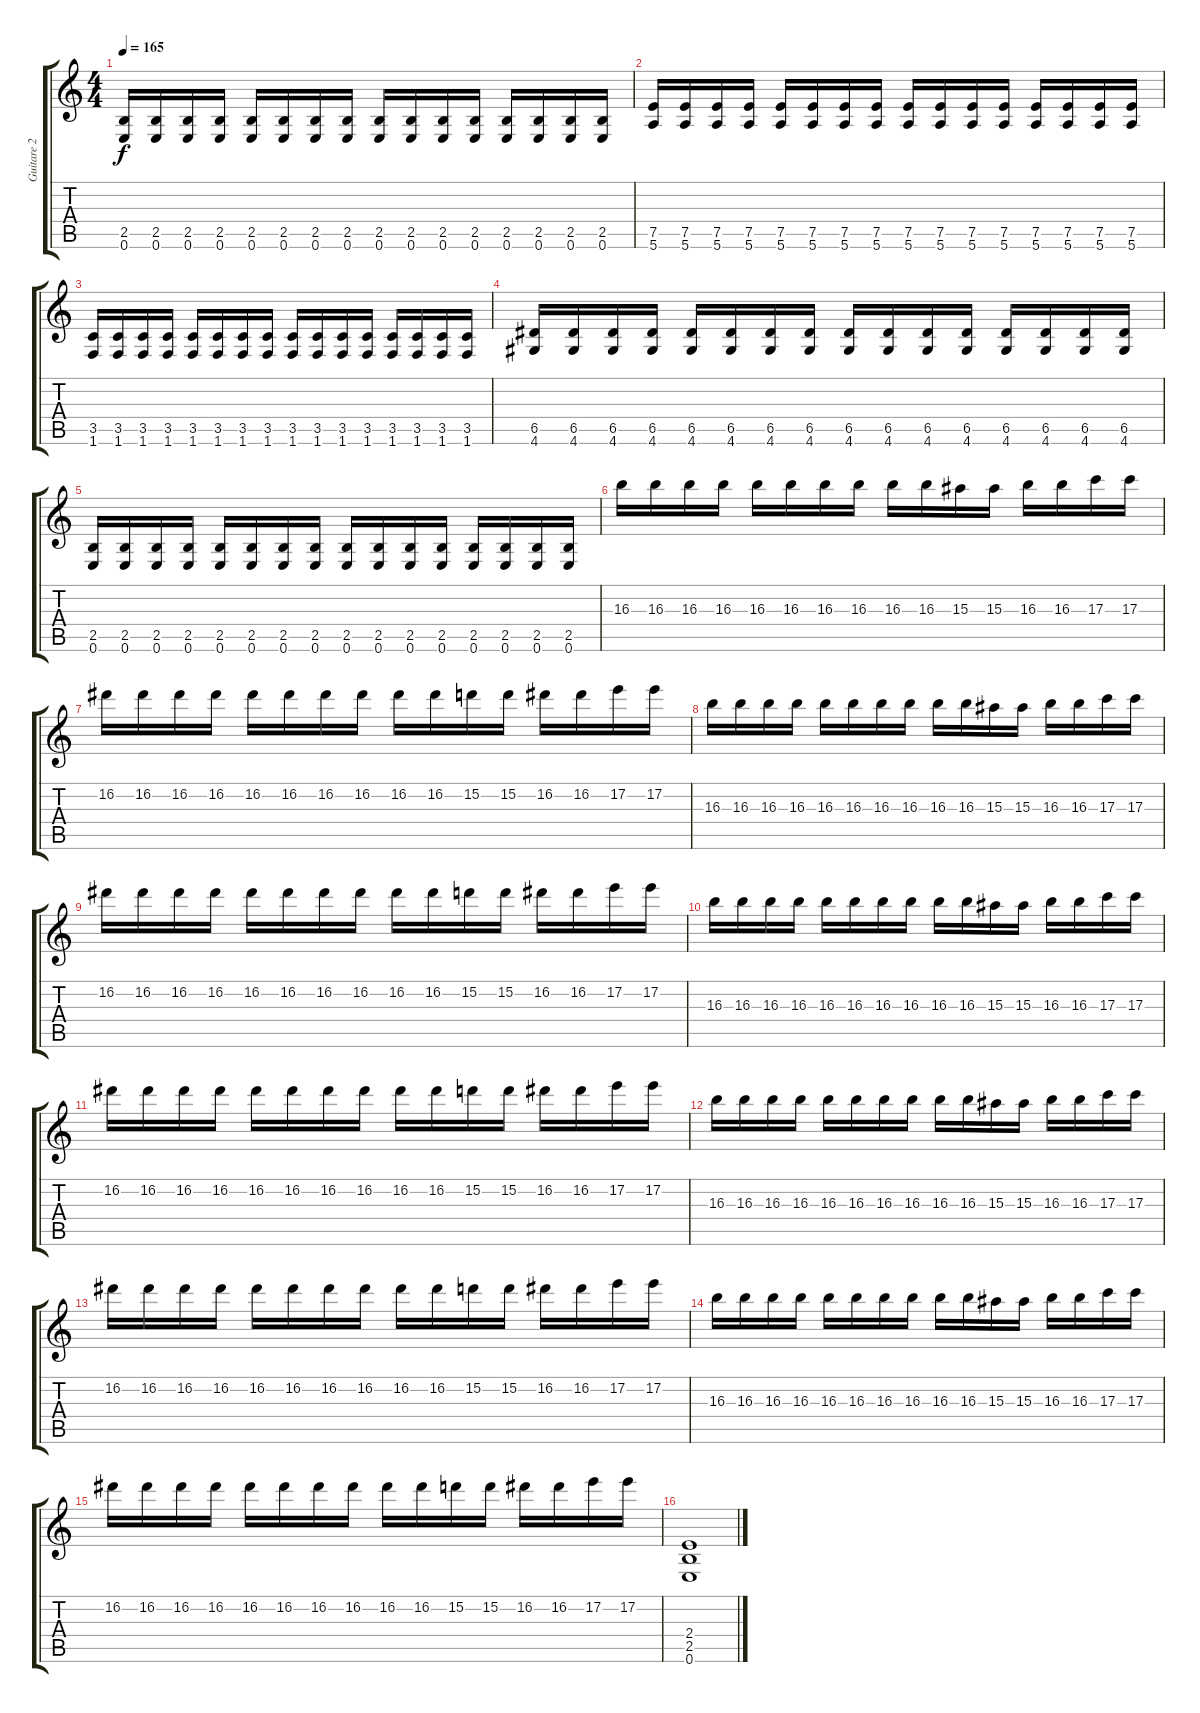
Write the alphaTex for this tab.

\track ("Guitare 2" "Guitare 2") {instrument distortionguitar}
\staff {score tabs}
\tuning (E4 B3 G3 D3 A2 E2) {hide}
\ts (4 4)
\tempo 165
\clef g2
\ks c
(2.5 0.6).16{dy f} (2.5 0.6).16 (2.5 0.6).16 (2.5 0.6).16 (2.5 0.6).16 (2.5 0.6).16 (2.5 0.6).16 (2.5 0.6).16 (2.5 0.6).16 (2.5 0.6).16 (2.5 0.6).16 (2.5 0.6).16 (2.5 0.6).16 (2.5 0.6).16 (2.5 0.6).16 (2.5 0.6).16 |
(7.5 5.6).16 (7.5 5.6).16 (7.5 5.6).16 (7.5 5.6).16 (7.5 5.6).16 (7.5 5.6).16 (7.5 5.6).16 (7.5 5.6).16 (7.5 5.6).16 (7.5 5.6).16 (7.5 5.6).16 (7.5 5.6).16 (7.5 5.6).16 (7.5 5.6).16 (7.5 5.6).16 (7.5 5.6).16 |
(3.5 1.6).16 (3.5 1.6).16 (3.5 1.6).16 (3.5 1.6).16 (3.5 1.6).16 (3.5 1.6).16 (3.5 1.6).16 (3.5 1.6).16 (3.5 1.6).16 (3.5 1.6).16 (3.5 1.6).16 (3.5 1.6).16 (3.5 1.6).16 (3.5 1.6).16 (3.5 1.6).16 (3.5 1.6).16 |
(6.5 4.6).16 (6.5 4.6).16 (6.5 4.6).16 (6.5 4.6).16 (6.5 4.6).16 (6.5 4.6).16 (6.5 4.6).16 (6.5 4.6).16 (6.5 4.6).16 (6.5 4.6).16 (6.5 4.6).16 (6.5 4.6).16 (6.5 4.6).16 (6.5 4.6).16 (6.5 4.6).16 (6.5 4.6).16 |
(2.5 0.6).16 (2.5 0.6).16 (2.5 0.6).16 (2.5 0.6).16 (2.5 0.6).16 (2.5 0.6).16 (2.5 0.6).16 (2.5 0.6).16 (2.5 0.6).16 (2.5 0.6).16 (2.5 0.6).16 (2.5 0.6).16 (2.5 0.6).16 (2.5 0.6).16 (2.5 0.6).16 (2.5 0.6).16 |
16.3.16 16.3.16 16.3.16 16.3.16 16.3.16 16.3.16 16.3.16 16.3.16 16.3.16 16.3.16 15.3.16 15.3.16 16.3.16 16.3.16 17.3.16 17.3.16 |
16.2.16 16.2.16 16.2.16 16.2.16 16.2.16 16.2.16 16.2.16 16.2.16 16.2.16 16.2.16 15.2.16 15.2.16 16.2.16 16.2.16 17.2.16 17.2.16 |
16.3.16 16.3.16 16.3.16 16.3.16 16.3.16 16.3.16 16.3.16 16.3.16 16.3.16 16.3.16 15.3.16 15.3.16 16.3.16 16.3.16 17.3.16 17.3.16 |
16.2.16 16.2.16 16.2.16 16.2.16 16.2.16 16.2.16 16.2.16 16.2.16 16.2.16 16.2.16 15.2.16 15.2.16 16.2.16 16.2.16 17.2.16 17.2.16 |
16.3.16 16.3.16 16.3.16 16.3.16 16.3.16 16.3.16 16.3.16 16.3.16 16.3.16 16.3.16 15.3.16 15.3.16 16.3.16 16.3.16 17.3.16 17.3.16 |
16.2.16 16.2.16 16.2.16 16.2.16 16.2.16 16.2.16 16.2.16 16.2.16 16.2.16 16.2.16 15.2.16 15.2.16 16.2.16 16.2.16 17.2.16 17.2.16 |
16.3.16 16.3.16 16.3.16 16.3.16 16.3.16 16.3.16 16.3.16 16.3.16 16.3.16 16.3.16 15.3.16 15.3.16 16.3.16 16.3.16 17.3.16 17.3.16 |
16.2.16 16.2.16 16.2.16 16.2.16 16.2.16 16.2.16 16.2.16 16.2.16 16.2.16 16.2.16 15.2.16 15.2.16 16.2.16 16.2.16 17.2.16 17.2.16 |
16.3.16 16.3.16 16.3.16 16.3.16 16.3.16 16.3.16 16.3.16 16.3.16 16.3.16 16.3.16 15.3.16 15.3.16 16.3.16 16.3.16 17.3.16 17.3.16 |
16.2.16 16.2.16 16.2.16 16.2.16 16.2.16 16.2.16 16.2.16 16.2.16 16.2.16 16.2.16 15.2.16 15.2.16 16.2.16 16.2.16 17.2.16 17.2.16 |
(2.4 2.5 0.6).1
